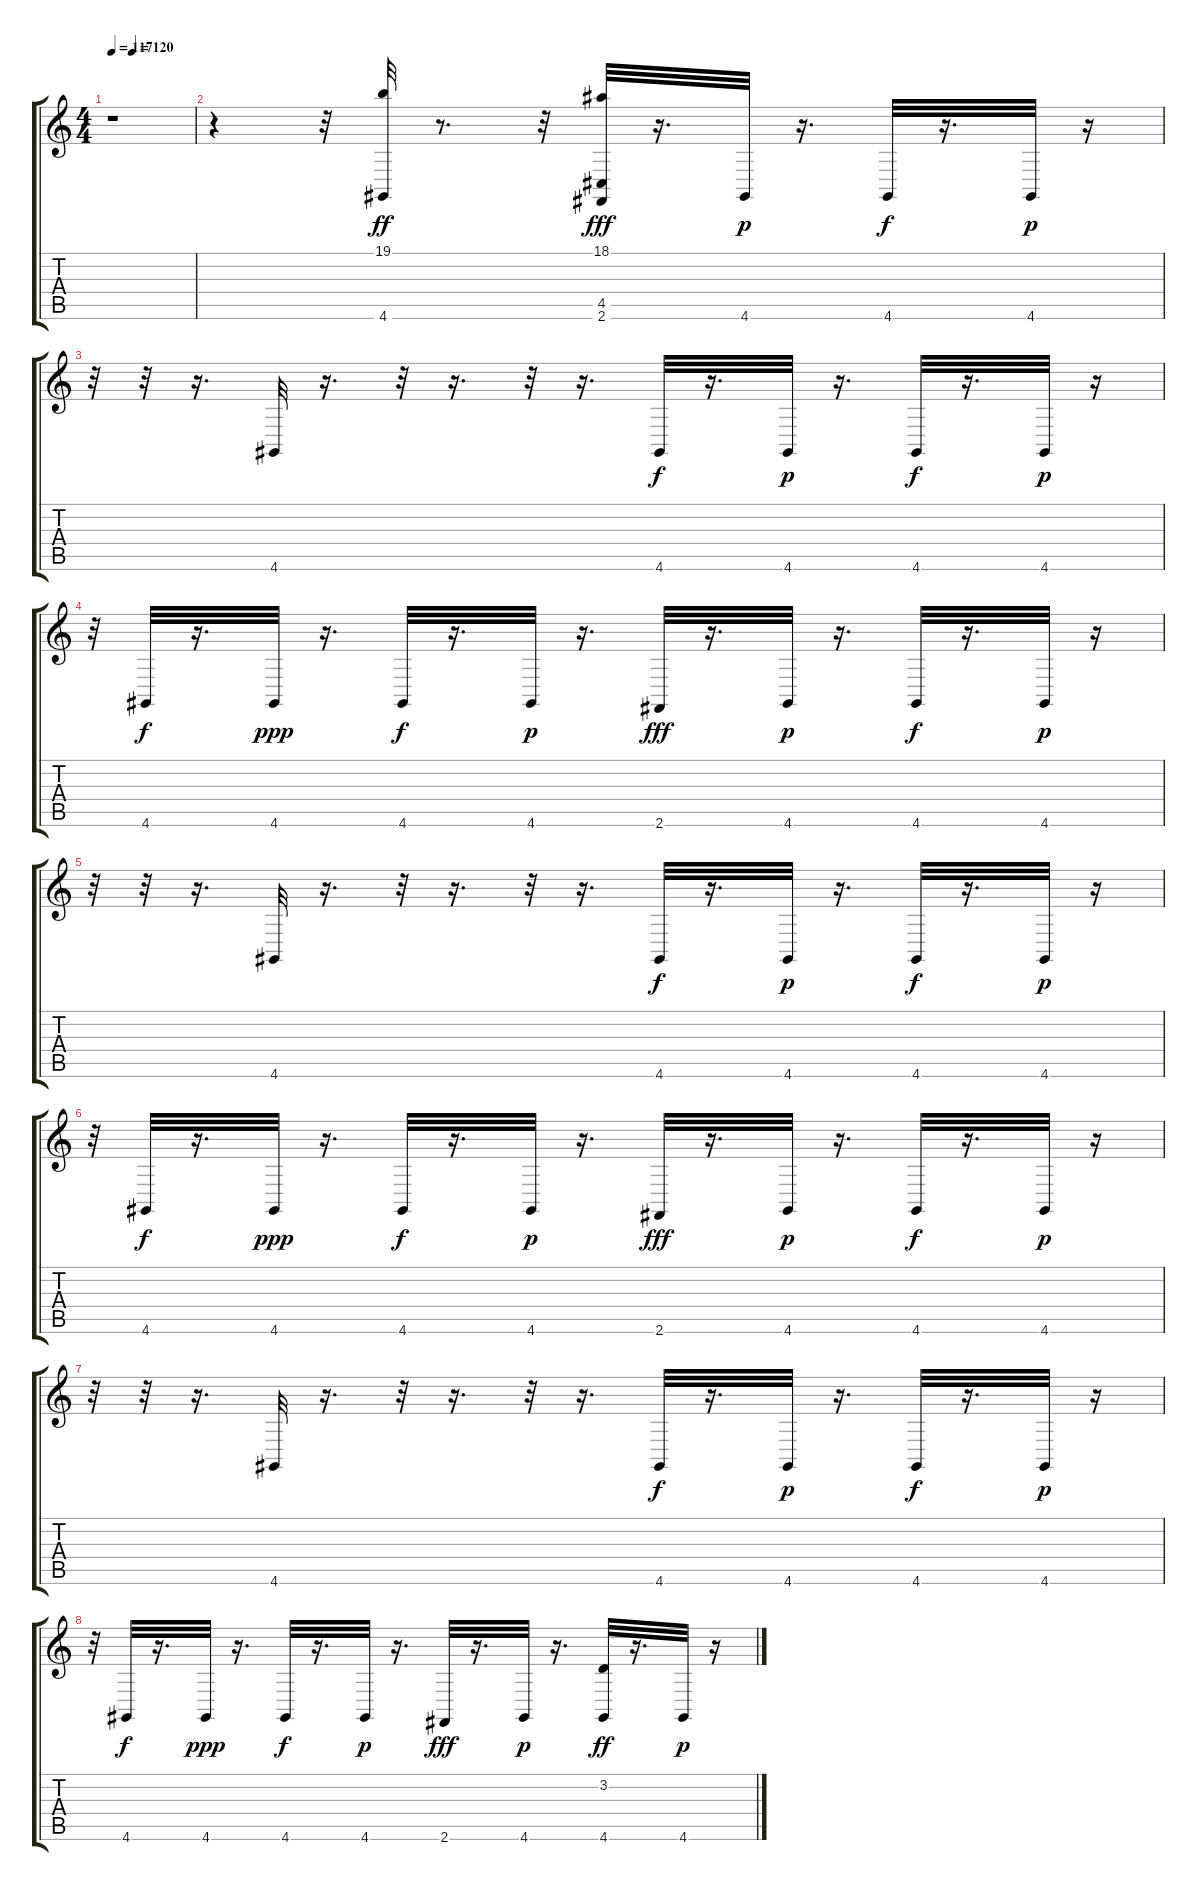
\track "" {instrument acousticgrandpiano}
\staff {score tabs}
\tuning (E4 B3 G3 D3 A2 E2) {hide}
\ts (4 4)
\tempo 117
\tempo (120 0.25)
\clef g2
\ks c
r.1{dy mf} |
r.4 r.32 (19.1 4.6).32{dy ff} r.8{d} r.32 (18.1 4.5 2.6).32{dy fff} r.16{d} 4.6.32{dy p} r.16{d} 4.6.32{dy f} r.16{d} 4.6.32{dy p} r.16 |
r.32 r.32 r.16{d} 4.6.32 r.16{d} r.32 r.16{d} r.32 r.16{d} 4.6.32{dy f} r.16{d} 4.6.32{dy p} r.16{d} 4.6.32{dy f} r.16{d} 4.6.32{dy p} r.16 |
r.32 4.6.32{dy f} r.16{d} 4.6.32{dy ppp} r.16{d} 4.6.32{dy f} r.16{d} 4.6.32{dy p} r.16{d} 2.6.32{dy fff} r.16{d} 4.6.32{dy p} r.16{d} 4.6.32{dy f} r.16{d} 4.6.32{dy p} r.16 |
r.32 r.32 r.16{d} 4.6.32 r.16{d} r.32 r.16{d} r.32 r.16{d} 4.6.32{dy f} r.16{d} 4.6.32{dy p} r.16{d} 4.6.32{dy f} r.16{d} 4.6.32{dy p} r.16 |
r.32 4.6.32{dy f} r.16{d} 4.6.32{dy ppp} r.16{d} 4.6.32{dy f} r.16{d} 4.6.32{dy p} r.16{d} 2.6.32{dy fff} r.16{d} 4.6.32{dy p} r.16{d} 4.6.32{dy f} r.16{d} 4.6.32{dy p} r.16 |
r.32 r.32 r.16{d} 4.6.32 r.16{d} r.32 r.16{d} r.32 r.16{d} 4.6.32{dy f} r.16{d} 4.6.32{dy p} r.16{d} 4.6.32{dy f} r.16{d} 4.6.32{dy p} r.16 |
r.32 4.6.32{dy f} r.16{d} 4.6.32{dy ppp} r.16{d} 4.6.32{dy f} r.16{d} 4.6.32{dy p} r.16{d} 2.6.32{dy fff} r.16{d} 4.6.32{dy p} r.16{d} (3.2 4.6).32{dy ff} r.16{d} 4.6.32{dy p} r.16
